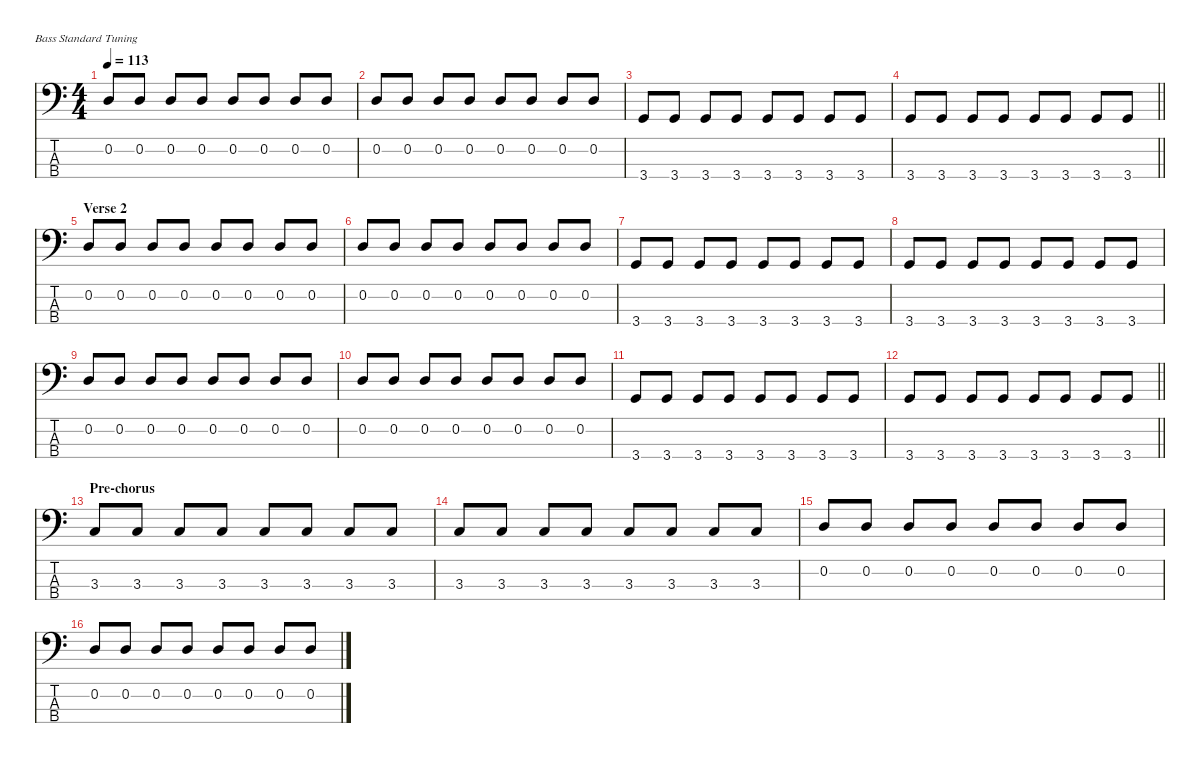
\defaultSystemsLayout 4
\hideDynamics
\bracketExtendMode nobrackets
\singleTrackTrackNamePolicy hidden
\multiTrackTrackNamePolicy hidden
\firstSystemTrackNameMode fullname
\firstSystemTrackNameOrientation horizontal
\otherSystemsTrackNameOrientation horizontal
\track ("Bass" "el.bs.") {instrument electricbassfinger}
\staff {score tabs}
\tuning (G2 D2 A1 E1)
\ts (4 4)
\tempo 113
\clef f4
\ks c
0.2.8{dy ff beam Up} 0.2.8{beam Up} 0.2.8{dy f beam Up} 0.2.8{dy ff beam Up} 0.2.8{beam Up} 0.2.8{beam Up} 0.2.8{dy f beam Up} 0.2.8{dy ff beam Up} |
0.2.8{dy f beam Up} 0.2.8{dy ff beam Up} 0.2.8{dy f beam Up} 0.2.8{dy ff beam Up} 0.2.8{beam Up} 0.2.8{beam Up} 0.2.8{beam Up} 0.2.8{beam Up} |
3.4.8{beam Up} 3.4.8{beam Up} 3.4.8{dy f beam Up} 3.4.8{dy ff beam Up} 3.4.8{beam Up} 3.4.8{beam Up} 3.4.8{beam Up} 3.4.8{dy f beam Up} |
\barLineRight lightlight
3.4.8{beam Up} 3.4.8{dy ff beam Up} 3.4.8{dy f beam Up} 3.4.8{dy ff beam Up} 3.4.8{beam Up} 3.4.8{beam Up} 3.4.8{beam Up} 3.4.8{beam Up} |
\section ("" "Verse 2")
0.2.8{beam Up} 0.2.8{beam Up} 0.2.8{dy f beam Up} 0.2.8{dy ff beam Up} 0.2.8{beam Up} 0.2.8{beam Up} 0.2.8{dy f beam Up} 0.2.8{dy ff beam Up} |
0.2.8{dy f beam Up} 0.2.8{dy ff beam Up} 0.2.8{dy f beam Up} 0.2.8{dy ff beam Up} 0.2.8{beam Up} 0.2.8{beam Up} 0.2.8{beam Up} 0.2.8{beam Up} |
3.4.8{beam Up} 3.4.8{beam Up} 3.4.8{dy f beam Up} 3.4.8{dy ff beam Up} 3.4.8{beam Up} 3.4.8{beam Up} 3.4.8{beam Up} 3.4.8{dy f beam Up} |
3.4.8{beam Up} 3.4.8{dy ff beam Up} 3.4.8{dy f beam Up} 3.4.8{dy ff beam Up} 3.4.8{beam Up} 3.4.8{beam Up} 3.4.8{beam Up} 3.4.8{beam Up} |
0.2.8{beam Up} 0.2.8{beam Up} 0.2.8{dy f beam Up} 0.2.8{dy ff beam Up} 0.2.8{beam Up} 0.2.8{beam Up} 0.2.8{dy f beam Up} 0.2.8{dy ff beam Up} |
0.2.8{dy f beam Up} 0.2.8{dy ff beam Up} 0.2.8{dy f beam Up} 0.2.8{dy ff beam Up} 0.2.8{beam Up} 0.2.8{beam Up} 0.2.8{beam Up} 0.2.8{beam Up} |
3.4.8{beam Up} 3.4.8{beam Up} 3.4.8{dy f beam Up} 3.4.8{dy ff beam Up} 3.4.8{beam Up} 3.4.8{beam Up} 3.4.8{beam Up} 3.4.8{dy f beam Up} |
\barLineRight lightlight
3.4.8{beam Up} 3.4.8{dy ff beam Up} 3.4.8{dy f beam Up} 3.4.8{dy ff beam Up} 3.4.8{beam Up} 3.4.8{beam Up} 3.4.8{beam Up} 3.4.8{beam Up} |
\section ("" "Pre-chorus")
3.3.8{beam Up} 3.3.8{beam Up} 3.3.8{dy f beam Up} 3.3.8{dy ff beam Up} 3.3.8{beam Up} 3.3.8{beam Up} 3.3.8{dy f beam Up} 3.3.8{dy ff beam Up} |
3.3.8{dy f beam Up} 3.3.8{dy ff beam Up} 3.3.8{dy f beam Up} 3.3.8{dy ff beam Up} 3.3.8{beam Up} 3.3.8{beam Up} 3.3.8{beam Up} 3.3.8{beam Up} |
0.2.8{beam Up} 0.2.8{beam Up} 0.2.8{dy f beam Up} 0.2.8{dy ff beam Up} 0.2.8{beam Up} 0.2.8{beam Up} 0.2.8{beam Up} 0.2.8{dy f beam Up} |
0.2.8{beam Up} 0.2.8{dy ff beam Up} 0.2.8{dy f beam Up} 0.2.8{dy ff beam Up} 0.2.8{beam Up} 0.2.8{beam Up} 0.2.8{beam Up} 0.2.8{beam Up}
